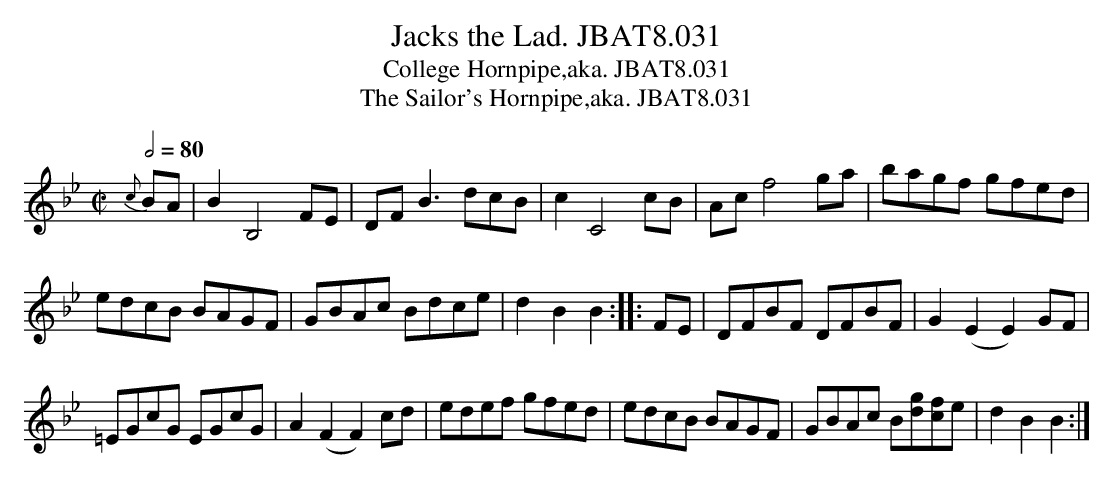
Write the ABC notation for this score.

X:1
T:Jacks the Lad. JBAT8.031
T:College Hornpipe,aka. JBAT8.031
T:Sailor's Hornpipe,aka. JBAT8.031, The
M:C|
L:1/8
Q:1/2=80
K:Bb
{c}BA|B2 B,4 FE|DF B3 dcB|c2 C4 cB|Ac f4 ga|bagf gfed|
edcB BAGF|GBAc Bdce|d2B2B2::FE|DFBF DFBF|G2(E2E2)GF|
=EGcG EGcG|A2 (F2F2) cd|edef gfed|edcB BAGF|GBAc B[gd][fc]e|d2 B2B2:|
